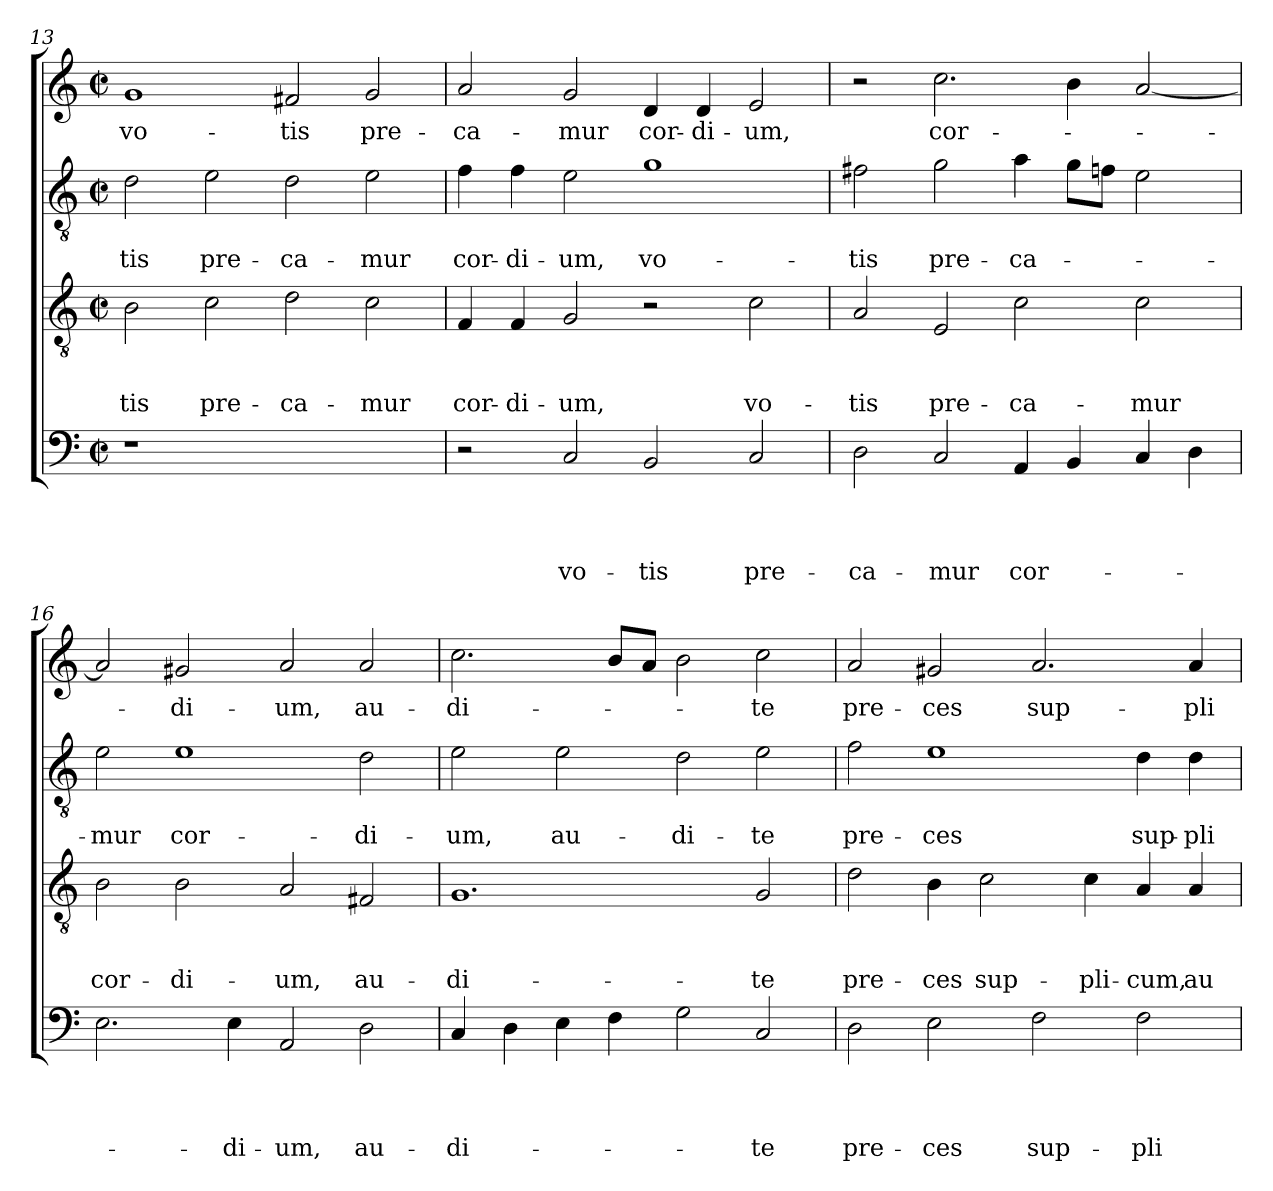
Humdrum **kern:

**kern	**text	**text	**text	**text	**kern	**text	**text	**text	**kern	**text	**text	**kern	**text
*part4	*part4	*part4	*part4	*part4	*part3	*part3	*part3	*part3	*part2	*part2	*part2	*part1	*part1
*staff4	*staff4	*staff4	*staff4	*staff4	*staff3	*staff3	*staff3	*staff3	*staff2	*staff2	*staff2	*staff1	*staff1
*clefF4	*	*	*	*	*clefGv2	*	*	*	*clefGv2	*	*	*clefG2	*
*k[]	*	*	*	*	*k[]	*	*	*	*k[]	*	*	*k[]	*
*C:	*	*	*	*	*C:	*	*	*	*C:	*	*	*C:	*
*M2/2	*	*	*	*	*M2/2	*	*	*	*M2/2	*	*	*M2/2	*
*met(c|)	*	*	*	*	*met(c|)	*	*	*	*met(c|)	*	*	*met(c|)	*
=13	=13	=13	=13	=13	=13	=13	=13	=13	=13	=13	=13	=13	=13
!	!	!	!	!	!	!	!	!LO:LY:b	!	!	!LO:LY:b	!	!LO:LY:b
1r	.	.	.	.	2B\	.	.	-tis	2d\	.	-tis	1g	vo-
!	!	!	!	!	!	!	!	!LO:LY:b	!	!	!LO:LY:b	!	!
.	.	.	.	.	2c\	.	.	pre-	2e\	.	pre-	.	.
!	!	!	!	!	!	!	!	!LO:LY:b	!	!	!LO:LY:b	!	!LO:LY:b
1ryy	.	.	.	.	2d\	.	.	-ca-	2d\	.	-ca-	2f#X/	-tis
!	!	!	!	!	!	!	!	!LO:LY:b	!	!	!LO:LY:b	!	!LO:LY:b
.	.	.	.	.	2c\	.	.	-mur	2e\	.	-mur	2g/	pre-
!!LO:LB:g=z
=14	=14	=14	=14	=14	=14	=14	=14	=14	=14	=14	=14	=14	=14
!	!	!	!	!	!	!	!	!LO:LY:b	!	!	!LO:LY:b	!	!LO:LY:b
2r	.	.	.	.	4F/	.	.	cor-	4f\	.	cor-	2a/	-ca-
!	!	!	!	!	!	!	!	!LO:LY:b	!	!	!LO:LY:b	!	!
.	.	.	.	.	4F/	.	.	-di-	4f\	.	-di-	.	.
!	!	!	!	!LO:LY:b	!	!	!	!LO:LY:b	!	!	!LO:LY:b	!	!LO:LY:b
2C/	.	.	.	vo-	2G/	.	.	-um,	2e\	.	-um,	2g/	-mur
!	!	!	!	!LO:LY:b	!	!	!	!	!	!	!LO:LY:b	!	!LO:LY:b
2BB/	.	.	.	-tis	2r	.	.	.	1g	.	vo-	4d/	cor-
!	!	!	!	!	!	!	!	!	!	!	!	!	!LO:LY:b
.	.	.	.	.	.	.	.	.	.	.	.	4d/	-di-
!	!	!	!	!LO:LY:b	!	!	!	!LO:LY:b	!	!	!	!	!LO:LY:b
2C/	.	.	.	pre-	2c\	.	.	vo-	.	.	.	2e/	-um,
=15	=15	=15	=15	=15	=15	=15	=15	=15	=15	=15	=15	=15	=15
!	!	!	!	!LO:LY:b	!	!	!	!LO:LY:b	!	!	!LO:LY:b	!	!
2D\	.	.	.	-ca-	2A/	.	.	-tis	2f#X\	.	-tis	2r	.
!	!	!	!	!LO:LY:b	!	!	!	!LO:LY:b	!	!	!LO:LY:b	!	!LO:LY:b
2C/	.	.	.	-mur	2E/	.	.	pre-	2g\	.	pre-	2.cc\	cor-
!	!	!	!	!LO:LY:b	!	!	!	!LO:LY:b	!	!	!LO:LY:b	!	!
4AA/	.	.	.	cor-	2c\	.	.	-ca-	4a\	.	-ca-	.	.
4BB/	.	.	.	.	.	.	.	.	8g\L	.	.	4b\	.
.	.	.	.	.	.	.	.	.	8fn\J	.	.	.	.
!	!	!	!	!	!	!	!	!LO:LY:b	!	!	!	!	!
4C/	.	.	.	.	2c\	.	.	-mur	2e\	.	.	[2a/	.
4D\	.	.	.	.	.	.	.	.	.	.	.	.	.
=16	=16	=16	=16	=16	=16	=16	=16	=16	=16	=16	=16	=16	=16
!	!	!	!	!	!	!	!	!LO:LY:b	!	!	!LO:LY:b	!	!
2.E\	.	.	.	.	2B\	.	.	cor-	2e\	.	-mur	2a/]	.
!	!	!	!	!	!	!	!	!LO:LY:b	!	!	!LO:LY:b	!	!LO:LY:b
.	.	.	.	.	2B\	.	.	-di-	1e	.	cor-	2g#/	-di-
!	!	!	!	!LO:LY:b	!	!	!	!	!	!	!	!	!
4E\	.	.	.	-di-	.	.	.	.	.	.	.	.	.
!	!	!	!	!LO:LY:b	!	!	!	!LO:LY:b	!	!	!	!	!LO:LY:b
2AA/	.	.	.	-um,	2A/	.	.	-um,	.	.	.	2a/	-um,
!	!	!	!	!LO:LY:b	!	!	!	!LO:LY:b	!	!	!LO:LY:b	!	!LO:LY:b
2D\	.	.	.	au-	2F#X/	.	.	au-	2d\	.	-di-	2a/	au-
!!LO:PB:g=z
=17	=17	=17	=17	=17	=17	=17	=17	=17	=17	=17	=17	=17	=17
!	!	!	!	!LO:LY:b	!	!	!	!LO:LY:b	!	!	!LO:LY:b	!	!LO:LY:b
4C/	.	.	.	-di-	1.G	.	.	-di-	2e\	.	-um,	2.cc\	-di-
4D\	.	.	.	.	.	.	.	.	.	.	.	.	.
!	!	!	!	!	!	!	!	!	!	!	!LO:LY:b	!	!
4E\	.	.	.	.	.	.	.	.	2e\	.	au-	.	.
4F\	.	.	.	.	.	.	.	.	.	.	.	8b/L	.
.	.	.	.	.	.	.	.	.	.	.	.	8a/J	.
!	!	!	!	!	!	!	!	!	!	!	!LO:LY:b	!	!
2G\	.	.	.	.	.	.	.	.	2d\	.	-di-	2b\	.
!	!	!	!	!LO:LY:b	!	!	!	!LO:LY:b	!	!	!LO:LY:b	!	!LO:LY:b
2C/	.	.	.	-te	2G/	.	.	-te	2e\	.	-te	2cc\	-te
=18	=18	=18	=18	=18	=18	=18	=18	=18	=18	=18	=18	=18	=18
!	!	!	!	!LO:LY:b	!	!	!	!LO:LY:b	!	!	!LO:LY:b	!	!LO:LY:b
2D\	.	.	.	pre-	2d\	.	.	pre-	2f\	.	pre-	2a/	pre-
!	!	!	!	!LO:LY:b	!	!	!	!LO:LY:b	!	!	!LO:LY:b	!	!LO:LY:b
2E\	.	.	.	-ces	4B\	.	.	-ces	1e	.	-ces	2g#X/	-ces
!	!	!	!	!	!	!	!	!LO:LY:b	!	!	!	!	!
.	.	.	.	.	2c\	.	.	sup-	.	.	.	.	.
!	!	!	!	!LO:LY:b	!	!	!	!	!	!	!	!	!LO:LY:b
2F\	.	.	.	sup-	.	.	.	.	.	.	.	2.a/	sup-
!	!	!	!	!	!	!	!	!LO:LY:b	!	!	!	!	!
.	.	.	.	.	4c\	.	.	-pli-	.	.	.	.	.
!	!	!	!	!LO:LY:b	!	!	!	!LO:LY:b	!	!	!LO:LY:b	!	!
2F\	.	.	.	-pli-	4A/	.	.	-cum,	4d\	.	sup-	.	.
!	!	!	!	!	!	!	!	!LO:LY:b	!	!	!LO:LY:b	!	!LO:LY:b
.	.	.	.	.	4A/	.	.	au-	4d\	.	-pli-	4a/	-pli-
=	=	=	=	=	=	=	=	=	=	=	=	=	=
*-	*-	*-	*-	*-	*-	*-	*-	*-	*-	*-	*-	*-	*-
